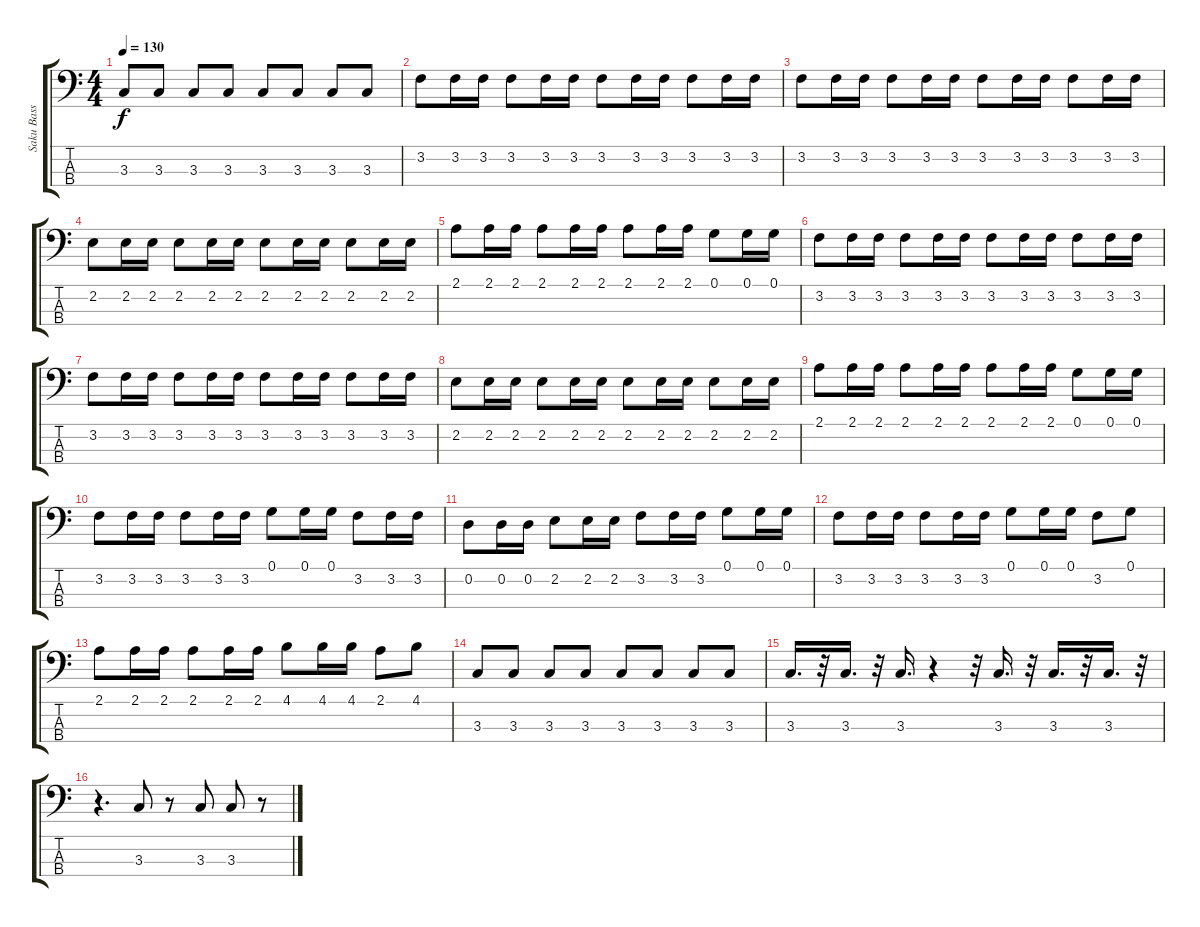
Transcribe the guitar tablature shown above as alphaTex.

\track ("Saku Bass" "Saku Bass") {instrument electricbassfinger}
\staff {score tabs}
\tuning (G2 D2 A1 E1) {hide}
\ts (4 4)
\tempo 130
\clef f4
\ks c
3.3.8{dy f} 3.3.8 3.3.8 3.3.8 3.3.8 3.3.8 3.3.8 3.3.8 |
3.2.8 3.2.16 3.2.16 3.2.8 3.2.16 3.2.16 3.2.8 3.2.16 3.2.16 3.2.8 3.2.16 3.2.16 |
3.2.8 3.2.16 3.2.16 3.2.8 3.2.16 3.2.16 3.2.8 3.2.16 3.2.16 3.2.8 3.2.16 3.2.16 |
2.2.8 2.2.16 2.2.16 2.2.8 2.2.16 2.2.16 2.2.8 2.2.16 2.2.16 2.2.8 2.2.16 2.2.16 |
2.1.8 2.1.16 2.1.16 2.1.8 2.1.16 2.1.16 2.1.8 2.1.16 2.1.16 0.1.8 0.1.16 0.1.16 |
3.2.8 3.2.16 3.2.16 3.2.8 3.2.16 3.2.16 3.2.8 3.2.16 3.2.16 3.2.8 3.2.16 3.2.16 |
3.2.8 3.2.16 3.2.16 3.2.8 3.2.16 3.2.16 3.2.8 3.2.16 3.2.16 3.2.8 3.2.16 3.2.16 |
2.2.8 2.2.16 2.2.16 2.2.8 2.2.16 2.2.16 2.2.8 2.2.16 2.2.16 2.2.8 2.2.16 2.2.16 |
2.1.8 2.1.16 2.1.16 2.1.8 2.1.16 2.1.16 2.1.8 2.1.16 2.1.16 0.1.8 0.1.16 0.1.16 |
3.2.8 3.2.16 3.2.16 3.2.8 3.2.16 3.2.16 0.1.8 0.1.16 0.1.16 3.2.8 3.2.16 3.2.16 |
0.2.8 0.2.16 0.2.16 2.2.8 2.2.16 2.2.16 3.2.8 3.2.16 3.2.16 0.1.8 0.1.16 0.1.16 |
3.2.8 3.2.16 3.2.16 3.2.8 3.2.16 3.2.16 0.1.8 0.1.16 0.1.16 3.2.8 0.1.8 |
2.1.8 2.1.16 2.1.16 2.1.8 2.1.16 2.1.16 4.1.8 4.1.16 4.1.16 2.1.8 4.1.8 |
3.3.8 3.3.8 3.3.8 3.3.8 3.3.8 3.3.8 3.3.8 3.3.8 |
3.3.16{d} r.32 3.3.16{d} r.32 3.3.16{d} r.4 r.32 3.3.16{d} r.32 3.3.16{d} r.32 3.3.16{d} r.32 |
r.4{d} 3.3.8 r.8 3.3.8 3.3.8 r.8
